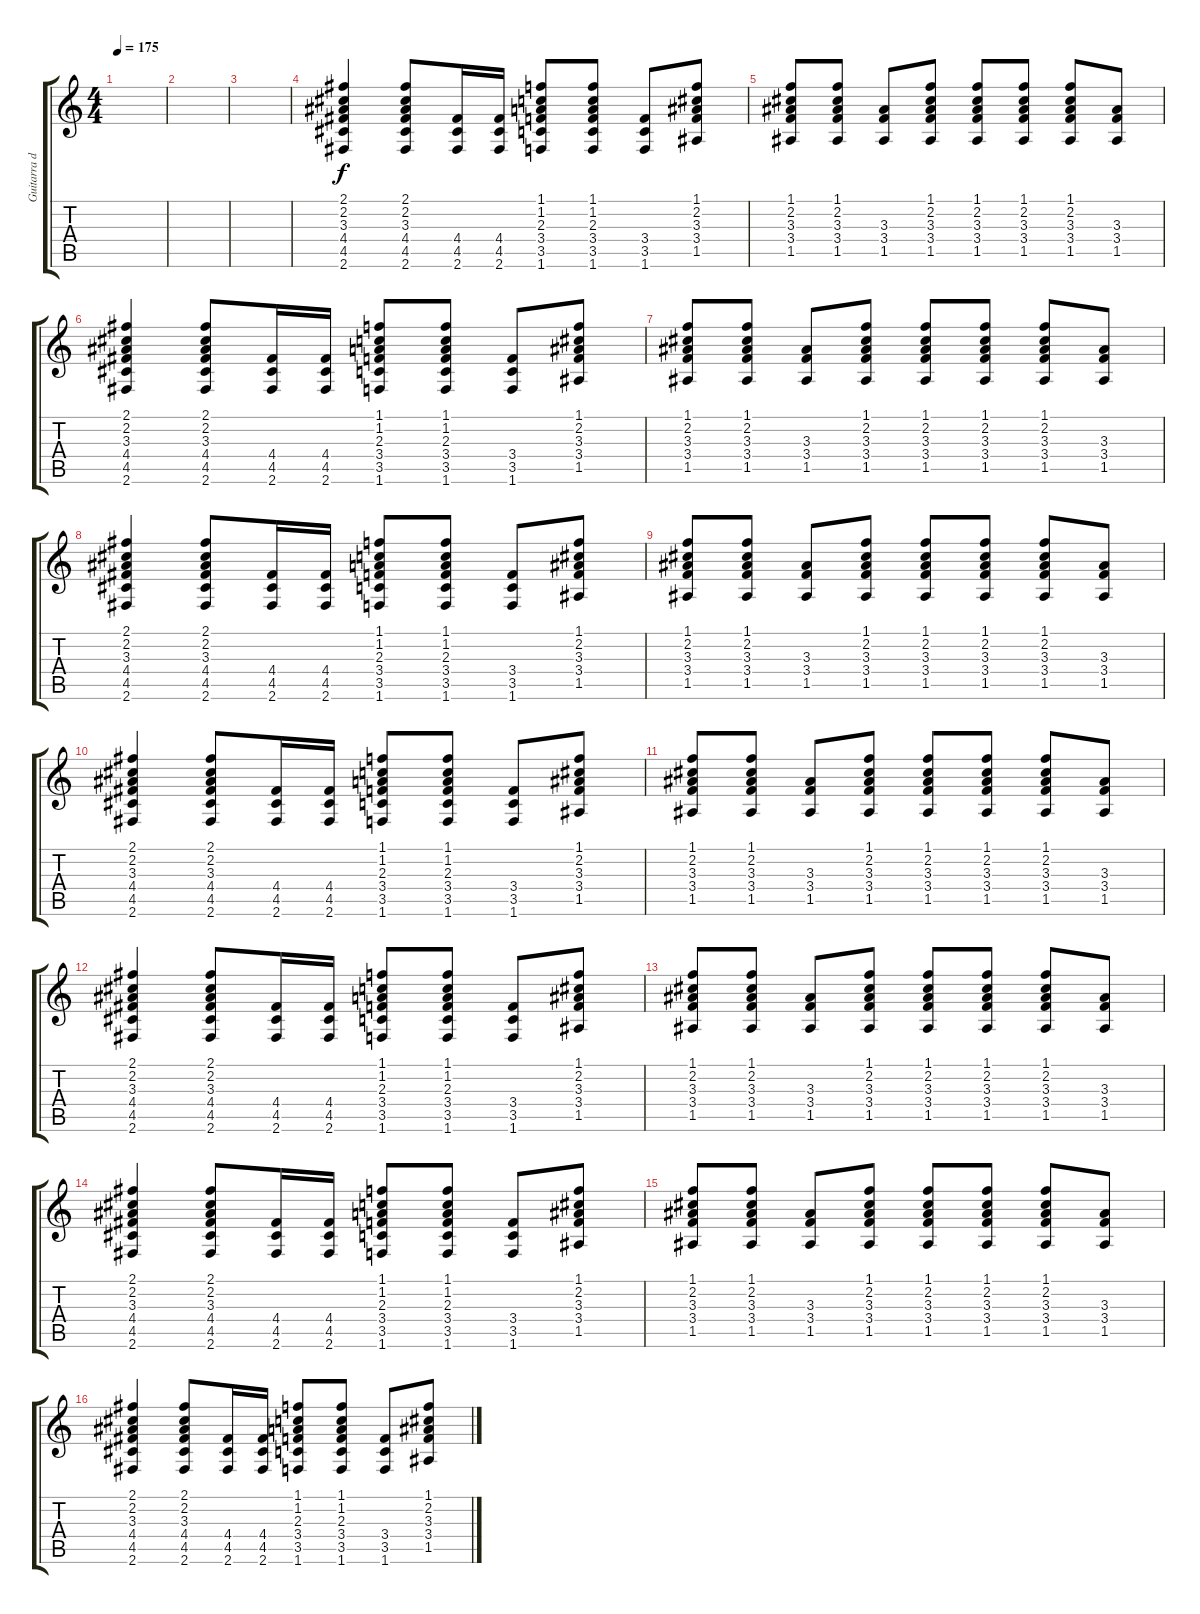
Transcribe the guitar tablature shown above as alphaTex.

\track ("Guitarra de Apoyo" "Guitarra d") {instrument distortionguitar}
\staff {score tabs}
\tuning (E4 B3 G3 D3 A2 E2) {hide}
\ts (4 4)
\tempo 175
\clef g2
\ks c
|
|
|
(2.1 2.2 3.3 4.4 4.5 2.6).4 (2.1 2.2 3.3 4.4 4.5 2.6).8 (4.4 4.5 2.6).16 (4.4 4.5 2.6).16 (1.1 1.2 2.3 3.4 3.5 1.6).8 (1.1 1.2 2.3 3.4 3.5 1.6).8 (3.4 3.5 1.6).8 (1.1 2.2 3.3 3.4 1.5).8 |
(1.1 2.2 3.3 3.4 1.5).8 (1.1 2.2 3.3 3.4 1.5).8 (3.3 3.4 1.5).8 (1.1 2.2 3.3 3.4 1.5).8 (1.1 2.2 3.3 3.4 1.5).8 (1.1 2.2 3.3 3.4 1.5).8 (1.1 2.2 3.3 3.4 1.5).8 (3.3 3.4 1.5).8 |
(2.1 2.2 3.3 4.4 4.5 2.6).4 (2.1 2.2 3.3 4.4 4.5 2.6).8 (4.4 4.5 2.6).16 (4.4 4.5 2.6).16 (1.1 1.2 2.3 3.4 3.5 1.6).8 (1.1 1.2 2.3 3.4 3.5 1.6).8 (3.4 3.5 1.6).8 (1.1 2.2 3.3 3.4 1.5).8 |
(1.1 2.2 3.3 3.4 1.5).8 (1.1 2.2 3.3 3.4 1.5).8 (3.3 3.4 1.5).8 (1.1 2.2 3.3 3.4 1.5).8 (1.1 2.2 3.3 3.4 1.5).8 (1.1 2.2 3.3 3.4 1.5).8 (1.1 2.2 3.3 3.4 1.5).8 (3.3 3.4 1.5).8 |
(2.1 2.2 3.3 4.4 4.5 2.6).4 (2.1 2.2 3.3 4.4 4.5 2.6).8 (4.4 4.5 2.6).16 (4.4 4.5 2.6).16 (1.1 1.2 2.3 3.4 3.5 1.6).8 (1.1 1.2 2.3 3.4 3.5 1.6).8 (3.4 3.5 1.6).8 (1.1 2.2 3.3 3.4 1.5).8 |
(1.1 2.2 3.3 3.4 1.5).8 (1.1 2.2 3.3 3.4 1.5).8 (3.3 3.4 1.5).8 (1.1 2.2 3.3 3.4 1.5).8 (1.1 2.2 3.3 3.4 1.5).8 (1.1 2.2 3.3 3.4 1.5).8 (1.1 2.2 3.3 3.4 1.5).8 (3.3 3.4 1.5).8 |
(2.1 2.2 3.3 4.4 4.5 2.6).4 (2.1 2.2 3.3 4.4 4.5 2.6).8 (4.4 4.5 2.6).16 (4.4 4.5 2.6).16 (1.1 1.2 2.3 3.4 3.5 1.6).8 (1.1 1.2 2.3 3.4 3.5 1.6).8 (3.4 3.5 1.6).8 (1.1 2.2 3.3 3.4 1.5).8 |
(1.1 2.2 3.3 3.4 1.5).8 (1.1 2.2 3.3 3.4 1.5).8 (3.3 3.4 1.5).8 (1.1 2.2 3.3 3.4 1.5).8 (1.1 2.2 3.3 3.4 1.5).8 (1.1 2.2 3.3 3.4 1.5).8 (1.1 2.2 3.3 3.4 1.5).8 (3.3 3.4 1.5).8 |
(2.1 2.2 3.3 4.4 4.5 2.6).4 (2.1 2.2 3.3 4.4 4.5 2.6).8 (4.4 4.5 2.6).16 (4.4 4.5 2.6).16 (1.1 1.2 2.3 3.4 3.5 1.6).8 (1.1 1.2 2.3 3.4 3.5 1.6).8 (3.4 3.5 1.6).8 (1.1 2.2 3.3 3.4 1.5).8 |
(1.1 2.2 3.3 3.4 1.5).8 (1.1 2.2 3.3 3.4 1.5).8 (3.3 3.4 1.5).8 (1.1 2.2 3.3 3.4 1.5).8 (1.1 2.2 3.3 3.4 1.5).8 (1.1 2.2 3.3 3.4 1.5).8 (1.1 2.2 3.3 3.4 1.5).8 (3.3 3.4 1.5).8 |
(2.1 2.2 3.3 4.4 4.5 2.6).4 (2.1 2.2 3.3 4.4 4.5 2.6).8 (4.4 4.5 2.6).16 (4.4 4.5 2.6).16 (1.1 1.2 2.3 3.4 3.5 1.6).8 (1.1 1.2 2.3 3.4 3.5 1.6).8 (3.4 3.5 1.6).8 (1.1 2.2 3.3 3.4 1.5).8 |
(1.1 2.2 3.3 3.4 1.5).8 (1.1 2.2 3.3 3.4 1.5).8 (3.3 3.4 1.5).8 (1.1 2.2 3.3 3.4 1.5).8 (1.1 2.2 3.3 3.4 1.5).8 (1.1 2.2 3.3 3.4 1.5).8 (1.1 2.2 3.3 3.4 1.5).8 (3.3 3.4 1.5).8 |
(2.1 2.2 3.3 4.4 4.5 2.6).4 (2.1 2.2 3.3 4.4 4.5 2.6).8 (4.4 4.5 2.6).16 (4.4 4.5 2.6).16 (1.1 1.2 2.3 3.4 3.5 1.6).8 (1.1 1.2 2.3 3.4 3.5 1.6).8 (3.4 3.5 1.6).8 (1.1 2.2 3.3 3.4 1.5).8
